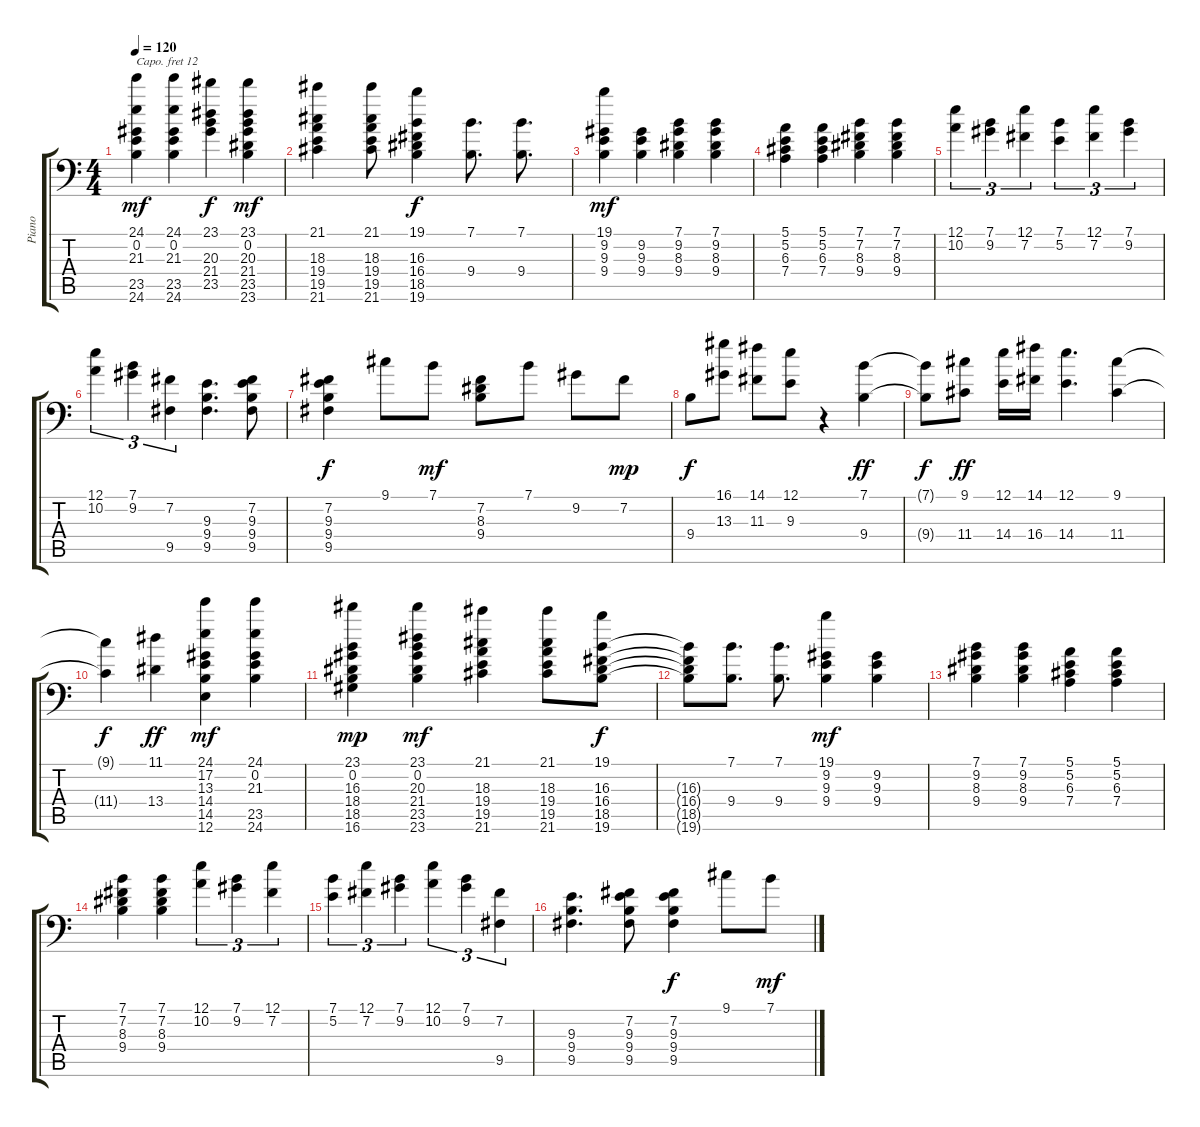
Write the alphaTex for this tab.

\track ("Piano" "Piano") {instrument brightacousticpiano}
\staff {score tabs}
\capo 12
\tuning (E3 B2 G2 D2 A1 E1) {hide}
\ts (4 4)
\tempo 120
\clef f4
\ks c
(24.1 0.2 21.3 23.5 24.6).4{dy mf} (24.1 0.2 21.3 23.5 24.6).4 (23.1 20.3 21.4 23.5).4{dy f} (23.1 0.2 20.3 21.4 23.5 23.6).4{dy mf} |
(21.1 18.3 19.4 19.5 21.6).4 (21.1 18.3 19.4 19.5 21.6).8 (19.1 16.3 16.4 18.5 19.6).4{dy f} (7.1 9.4).8{d} (7.1 9.4).8{d} |
(19.1 9.2 9.3 9.4).4{dy mf} (9.2 9.3 9.4).4 (7.1 9.2 8.3 9.4).4 (7.1 9.2 8.3 9.4).4 |
(5.1 5.2 6.3 7.4).4 (5.1 5.2 6.3 7.4).4 (7.1 7.2 8.3 9.4).4 (7.1 7.2 8.3 9.4).4 |
(12.1 10.2).4{tu (3 2)} (7.1 9.2).4{tu (3 2)} (12.1 7.2).4{tu (3 2)} (7.1 5.2).4{tu (3 2)} (12.1 7.2).4{tu (3 2)} (7.1 9.2).4{tu (3 2)} |
(12.1 10.2).4{tu (3 2)} (7.1 9.2).4{tu (3 2)} (7.2 9.5).4{tu (3 2)} (9.3 9.4 9.5).4{d} (7.2 9.3 9.4 9.5).8 |
(7.2 9.3 9.4 9.5).4{dy f} 9.1.8 7.1.8{dy mf} (7.2 8.3 9.4).8 7.1.8 9.2.8 7.2.8{dy mp} |
9.4.8{dy f} (16.1 13.3).8 (14.1 11.3).8 (12.1 9.3).8 r.4 (7.1 9.4).4{dy ff} |
(7.1{t} 9.4{t}).8{dy f} (9.1 11.4).8{dy ff} (12.1 14.4).16 (14.1 16.4).16 (12.1 14.4).4{d} (9.1 11.4).4 |
(9.1{t} 11.4{t}).4{dy f} (11.1 13.4).4{dy ff} (24.1 17.2 13.3 14.4 14.5 12.6).4{dy mf} (24.1 0.2 21.3 23.5 24.6).4 |
(23.1 0.2 16.3 18.4 18.5 16.6).4{dy mp} (23.1 0.2 20.3 21.4 23.5 23.6).4{dy mf} (21.1 18.3 19.4 19.5 21.6).4 (21.1 18.3 19.4 19.5 21.6).8 (19.1 16.3 16.4 18.5 19.6).8{dy f} |
(16.3{t} 16.4{t} 18.5{t} 19.6{t}).8 (7.1 9.4).8{d} (7.1 9.4).8{d} (19.1 9.2 9.3 9.4).4{dy mf} (9.2 9.3 9.4).4 |
(7.1 9.2 8.3 9.4).4 (7.1 9.2 8.3 9.4).4 (5.1 5.2 6.3 7.4).4 (5.1 5.2 6.3 7.4).4 |
(7.1 7.2 8.3 9.4).4 (7.1 7.2 8.3 9.4).4 (12.1 10.2).4{tu (3 2)} (7.1 9.2).4{tu (3 2)} (12.1 7.2).4{tu (3 2)} |
(7.1 5.2).4{tu (3 2)} (12.1 7.2).4{tu (3 2)} (7.1 9.2).4{tu (3 2)} (12.1 10.2).4{tu (3 2)} (7.1 9.2).4{tu (3 2)} (7.2 9.5).4{tu (3 2)} |
(9.3 9.4 9.5).4{d} (7.2 9.3 9.4 9.5).8 (7.2 9.3 9.4 9.5).4{dy f} 9.1.8 7.1.8{dy mf}
